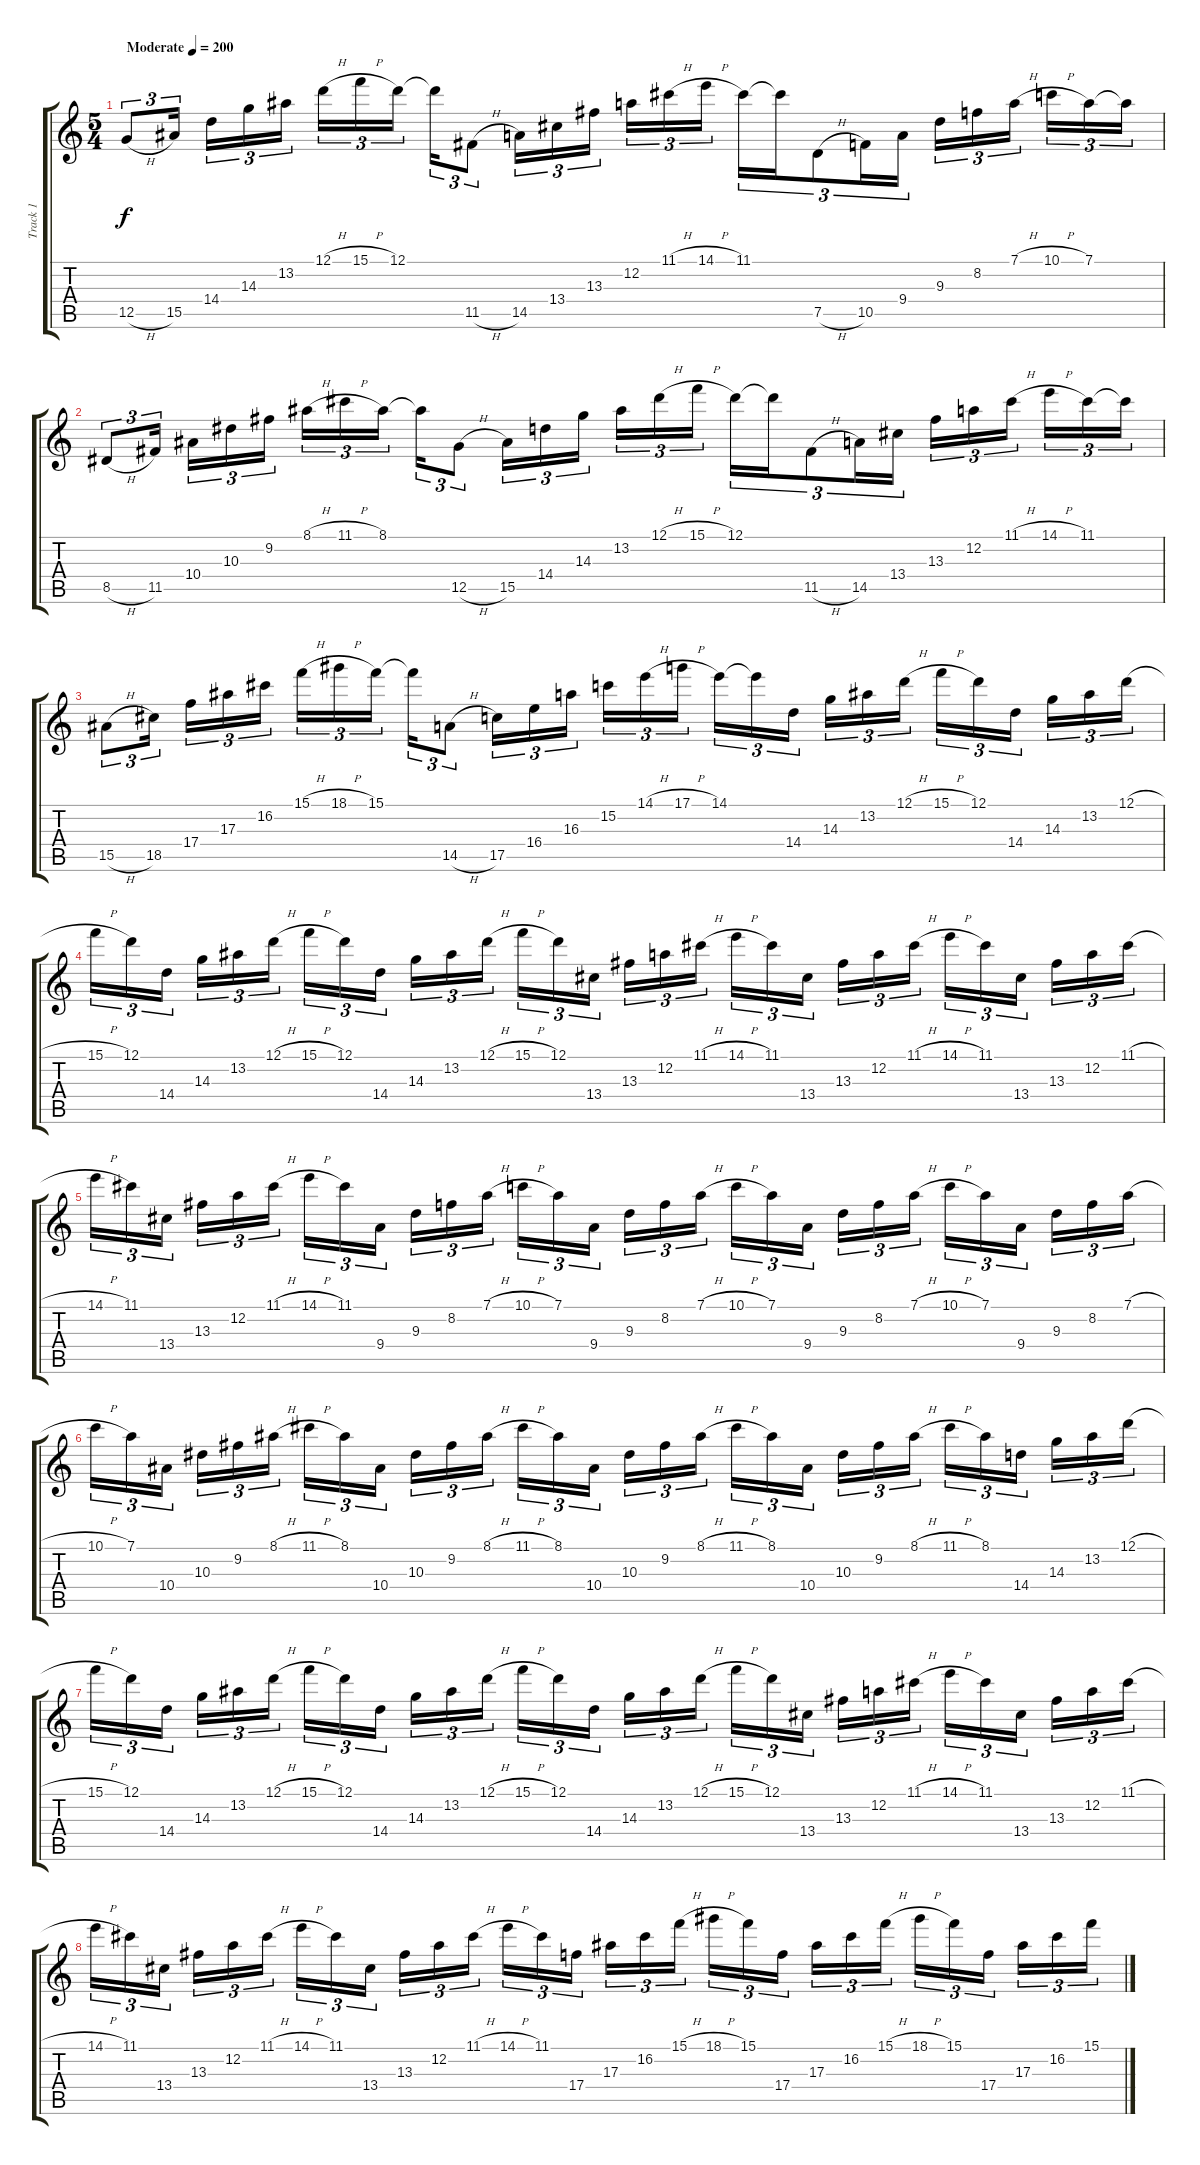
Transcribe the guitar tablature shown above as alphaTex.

\track ("Track 1" "Track 1") {instrument overdrivenguitar}
\staff {score tabs}
\tuning (D4 A3 F3 C3 G2 C2) {hide}
\ts (5 4)
\tempo (200 "Moderate")
\clef g2
\ks c
12.5{h}.8{tu (3 2) dy f instrument overdrivenguitar} 15.5.16{tu (3 2) beam splitsecondary} 14.4.16{tu (3 2)} 14.3.16{tu (3 2)} 13.2.16{tu (3 2)} 12.1{h}.16{tu (3 2)} 15.1{h}.16{tu (3 2)} 12.1.16{tu (3 2) beam splitsecondary} 12.1{t}.16{tu (3 2)} 11.5{h}.8{tu (3 2)} 14.5.16{tu (3 2)} 13.4.16{tu (3 2)} 13.3.16{tu (3 2) beam splitsecondary} 12.2.16{tu (3 2)} 11.1{h}.16{tu (3 2)} 14.1{h}.16{tu (3 2)} 11.1.16{tu (3 2)} 11.1{t}.16{tu (3 2)} 7.5{h}.8{tu (3 2)} 10.5.16{tu (3 2)} 9.4.16{tu (3 2)} 9.3.16{tu (3 2)} 8.2.16{tu (3 2)} 7.1{h}.16{tu (3 2) beam splitsecondary} 10.1{h}.16{tu (3 2)} 7.1.16{tu (3 2)} 7.1{t}.16{tu (3 2)} |
8.5{h}.8{tu (3 2)} 11.5.16{tu (3 2) beam splitsecondary} 10.4.16{tu (3 2)} 10.3.16{tu (3 2)} 9.2.16{tu (3 2)} 8.1{h}.16{tu (3 2)} 11.1{h}.16{tu (3 2)} 8.1.16{tu (3 2) beam splitsecondary} 8.1{t}.16{tu (3 2)} 12.5{h}.8{tu (3 2)} 15.5.16{tu (3 2)} 14.4.16{tu (3 2)} 14.3.16{tu (3 2) beam splitsecondary} 13.2.16{tu (3 2)} 12.1{h}.16{tu (3 2)} 15.1{h}.16{tu (3 2)} 12.1.16{tu (3 2)} 12.1{t}.16{tu (3 2)} 11.5{h}.8{tu (3 2)} 14.5.16{tu (3 2)} 13.4.16{tu (3 2)} 13.3.16{tu (3 2)} 12.2.16{tu (3 2)} 11.1{h}.16{tu (3 2) beam splitsecondary} 14.1{h}.16{tu (3 2)} 11.1.16{tu (3 2)} 11.1{t}.16{tu (3 2)} |
15.5{h}.8{tu (3 2)} 18.5.16{tu (3 2) beam splitsecondary} 17.4.16{tu (3 2)} 17.3.16{tu (3 2)} 16.2.16{tu (3 2)} 15.1{h}.16{tu (3 2)} 18.1{h}.16{tu (3 2)} 15.1.16{tu (3 2) beam splitsecondary} 15.1{t}.16{tu (3 2)} 14.5{h}.8{tu (3 2)} 17.5.16{tu (3 2)} 16.4.16{tu (3 2)} 16.3.16{tu (3 2) beam splitsecondary} 15.2.16{tu (3 2)} 14.1{h}.16{tu (3 2)} 17.1{h}.16{tu (3 2)} 14.1.16{tu (3 2)} 14.1{t}.16{tu (3 2)} 14.4.16{tu (3 2) beam splitsecondary} 14.3.16{tu (3 2)} 13.2.16{tu (3 2)} 12.1{h}.16{tu (3 2)} 15.1{h}.16{tu (3 2)} 12.1.16{tu (3 2)} 14.4.16{tu (3 2) beam splitsecondary} 14.3.16{tu (3 2)} 13.2.16{tu (3 2)} 12.1{h}.16{tu (3 2)} |
15.1{h}.16{tu (3 2)} 12.1.16{tu (3 2)} 14.4.16{tu (3 2) beam splitsecondary} 14.3.16{tu (3 2)} 13.2.16{tu (3 2)} 12.1{h}.16{tu (3 2)} 15.1{h}.16{tu (3 2)} 12.1.16{tu (3 2)} 14.4.16{tu (3 2) beam splitsecondary} 14.3.16{tu (3 2)} 13.2.16{tu (3 2)} 12.1{h}.16{tu (3 2)} 15.1{h}.16{tu (3 2)} 12.1.16{tu (3 2)} 13.4.16{tu (3 2) beam splitsecondary} 13.3.16{tu (3 2)} 12.2.16{tu (3 2)} 11.1{h}.16{tu (3 2)} 14.1{h}.16{tu (3 2)} 11.1.16{tu (3 2)} 13.4.16{tu (3 2) beam splitsecondary} 13.3.16{tu (3 2)} 12.2.16{tu (3 2)} 11.1{h}.16{tu (3 2)} 14.1{h}.16{tu (3 2)} 11.1.16{tu (3 2)} 13.4.16{tu (3 2) beam splitsecondary} 13.3.16{tu (3 2)} 12.2.16{tu (3 2)} 11.1{h}.16{tu (3 2)} |
14.1{h}.16{tu (3 2)} 11.1.16{tu (3 2)} 13.4.16{tu (3 2) beam splitsecondary} 13.3.16{tu (3 2)} 12.2.16{tu (3 2)} 11.1{h}.16{tu (3 2)} 14.1{h}.16{tu (3 2)} 11.1.16{tu (3 2)} 9.4.16{tu (3 2) beam splitsecondary} 9.3.16{tu (3 2)} 8.2.16{tu (3 2)} 7.1{h}.16{tu (3 2)} 10.1{h}.16{tu (3 2)} 7.1.16{tu (3 2)} 9.4.16{tu (3 2) beam splitsecondary} 9.3.16{tu (3 2)} 8.2.16{tu (3 2)} 7.1{h}.16{tu (3 2)} 10.1{h}.16{tu (3 2)} 7.1.16{tu (3 2)} 9.4.16{tu (3 2) beam splitsecondary} 9.3.16{tu (3 2)} 8.2.16{tu (3 2)} 7.1{h}.16{tu (3 2)} 10.1{h}.16{tu (3 2)} 7.1.16{tu (3 2)} 9.4.16{tu (3 2) beam splitsecondary} 9.3.16{tu (3 2)} 8.2.16{tu (3 2)} 7.1{h}.16{tu (3 2)} |
10.1{h}.16{tu (3 2)} 7.1.16{tu (3 2)} 10.4.16{tu (3 2) beam splitsecondary} 10.3.16{tu (3 2)} 9.2.16{tu (3 2)} 8.1{h}.16{tu (3 2)} 11.1{h}.16{tu (3 2)} 8.1.16{tu (3 2)} 10.4.16{tu (3 2) beam splitsecondary} 10.3.16{tu (3 2)} 9.2.16{tu (3 2)} 8.1{h}.16{tu (3 2)} 11.1{h}.16{tu (3 2)} 8.1.16{tu (3 2)} 10.4.16{tu (3 2) beam splitsecondary} 10.3.16{tu (3 2)} 9.2.16{tu (3 2)} 8.1{h}.16{tu (3 2)} 11.1{h}.16{tu (3 2)} 8.1.16{tu (3 2)} 10.4.16{tu (3 2) beam splitsecondary} 10.3.16{tu (3 2)} 9.2.16{tu (3 2)} 8.1{h}.16{tu (3 2)} 11.1{h}.16{tu (3 2)} 8.1.16{tu (3 2)} 14.4.16{tu (3 2) beam splitsecondary} 14.3.16{tu (3 2)} 13.2.16{tu (3 2)} 12.1{h}.16{tu (3 2)} |
15.1{h}.16{tu (3 2)} 12.1.16{tu (3 2)} 14.4.16{tu (3 2) beam splitsecondary} 14.3.16{tu (3 2)} 13.2.16{tu (3 2)} 12.1{h}.16{tu (3 2)} 15.1{h}.16{tu (3 2)} 12.1.16{tu (3 2)} 14.4.16{tu (3 2) beam splitsecondary} 14.3.16{tu (3 2)} 13.2.16{tu (3 2)} 12.1{h}.16{tu (3 2)} 15.1{h}.16{tu (3 2)} 12.1.16{tu (3 2)} 14.4.16{tu (3 2) beam splitsecondary} 14.3.16{tu (3 2)} 13.2.16{tu (3 2)} 12.1{h}.16{tu (3 2)} 15.1{h}.16{tu (3 2)} 12.1.16{tu (3 2)} 13.4.16{tu (3 2) beam splitsecondary} 13.3.16{tu (3 2)} 12.2.16{tu (3 2)} 11.1{h}.16{tu (3 2)} 14.1{h}.16{tu (3 2)} 11.1.16{tu (3 2)} 13.4.16{tu (3 2) beam splitsecondary} 13.3.16{tu (3 2)} 12.2.16{tu (3 2)} 11.1{h}.16{tu (3 2)} |
14.1{h}.16{tu (3 2)} 11.1.16{tu (3 2)} 13.4.16{tu (3 2) beam splitsecondary} 13.3.16{tu (3 2)} 12.2.16{tu (3 2)} 11.1{h}.16{tu (3 2)} 14.1{h}.16{tu (3 2)} 11.1.16{tu (3 2)} 13.4.16{tu (3 2) beam splitsecondary} 13.3.16{tu (3 2)} 12.2.16{tu (3 2)} 11.1{h}.16{tu (3 2)} 14.1{h}.16{tu (3 2)} 11.1.16{tu (3 2)} 17.4.16{tu (3 2) beam splitsecondary} 17.3.16{tu (3 2)} 16.2.16{tu (3 2)} 15.1{h}.16{tu (3 2)} 18.1{h}.16{tu (3 2)} 15.1.16{tu (3 2)} 17.4.16{tu (3 2) beam splitsecondary} 17.3.16{tu (3 2)} 16.2.16{tu (3 2)} 15.1{h}.16{tu (3 2)} 18.1{h}.16{tu (3 2)} 15.1.16{tu (3 2)} 17.4.16{tu (3 2) beam splitsecondary} 17.3.16{tu (3 2)} 16.2.16{tu (3 2)} 15.1{h}.16{tu (3 2)}
